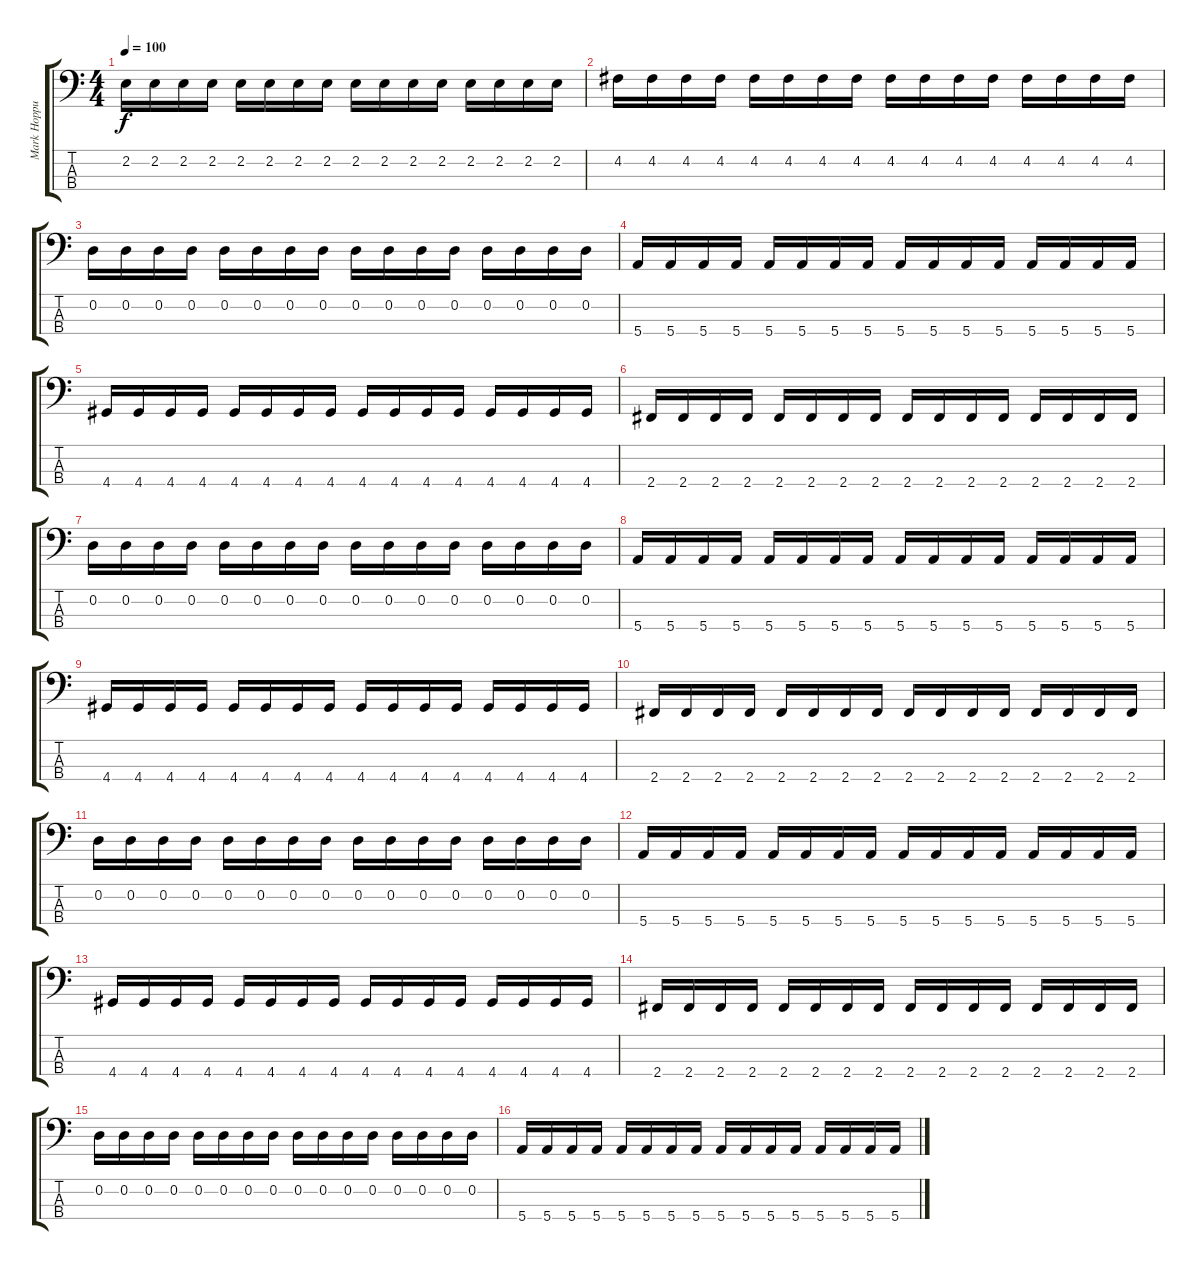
\track ("Mark Hoppus - Basse" "Mark Hoppu") {instrument electricbasspick}
\staff {score tabs}
\tuning (G2 D2 A1 E1) {hide}
\ts (4 4)
\tempo 100
\clef f4
\ks c
2.2.16{dy f} 2.2.16 2.2.16 2.2.16 2.2.16 2.2.16 2.2.16 2.2.16 2.2.16 2.2.16 2.2.16 2.2.16 2.2.16 2.2.16 2.2.16 2.2.16 |
4.2.16 4.2.16 4.2.16 4.2.16 4.2.16 4.2.16 4.2.16 4.2.16 4.2.16 4.2.16 4.2.16 4.2.16 4.2.16 4.2.16 4.2.16 4.2.16 |
0.2.16 0.2.16 0.2.16 0.2.16 0.2.16 0.2.16 0.2.16 0.2.16 0.2.16 0.2.16 0.2.16 0.2.16 0.2.16 0.2.16 0.2.16 0.2.16 |
5.4.16 5.4.16 5.4.16 5.4.16 5.4.16 5.4.16 5.4.16 5.4.16 5.4.16 5.4.16 5.4.16 5.4.16 5.4.16 5.4.16 5.4.16 5.4.16 |
4.4.16 4.4.16 4.4.16 4.4.16 4.4.16 4.4.16 4.4.16 4.4.16 4.4.16 4.4.16 4.4.16 4.4.16 4.4.16 4.4.16 4.4.16 4.4.16 |
2.4.16 2.4.16 2.4.16 2.4.16 2.4.16 2.4.16 2.4.16 2.4.16 2.4.16 2.4.16 2.4.16 2.4.16 2.4.16 2.4.16 2.4.16 2.4.16 |
0.2.16 0.2.16 0.2.16 0.2.16 0.2.16 0.2.16 0.2.16 0.2.16 0.2.16 0.2.16 0.2.16 0.2.16 0.2.16 0.2.16 0.2.16 0.2.16 |
5.4.16 5.4.16 5.4.16 5.4.16 5.4.16 5.4.16 5.4.16 5.4.16 5.4.16 5.4.16 5.4.16 5.4.16 5.4.16 5.4.16 5.4.16 5.4.16 |
4.4.16 4.4.16 4.4.16 4.4.16 4.4.16 4.4.16 4.4.16 4.4.16 4.4.16 4.4.16 4.4.16 4.4.16 4.4.16 4.4.16 4.4.16 4.4.16 |
2.4.16 2.4.16 2.4.16 2.4.16 2.4.16 2.4.16 2.4.16 2.4.16 2.4.16 2.4.16 2.4.16 2.4.16 2.4.16 2.4.16 2.4.16 2.4.16 |
0.2.16 0.2.16 0.2.16 0.2.16 0.2.16 0.2.16 0.2.16 0.2.16 0.2.16 0.2.16 0.2.16 0.2.16 0.2.16 0.2.16 0.2.16 0.2.16 |
5.4.16 5.4.16 5.4.16 5.4.16 5.4.16 5.4.16 5.4.16 5.4.16 5.4.16 5.4.16 5.4.16 5.4.16 5.4.16 5.4.16 5.4.16 5.4.16 |
4.4.16 4.4.16 4.4.16 4.4.16 4.4.16 4.4.16 4.4.16 4.4.16 4.4.16 4.4.16 4.4.16 4.4.16 4.4.16 4.4.16 4.4.16 4.4.16 |
2.4.16 2.4.16 2.4.16 2.4.16 2.4.16 2.4.16 2.4.16 2.4.16 2.4.16 2.4.16 2.4.16 2.4.16 2.4.16 2.4.16 2.4.16 2.4.16 |
0.2.16 0.2.16 0.2.16 0.2.16 0.2.16 0.2.16 0.2.16 0.2.16 0.2.16 0.2.16 0.2.16 0.2.16 0.2.16 0.2.16 0.2.16 0.2.16 |
5.4.16 5.4.16 5.4.16 5.4.16 5.4.16 5.4.16 5.4.16 5.4.16 5.4.16 5.4.16 5.4.16 5.4.16 5.4.16 5.4.16 5.4.16 5.4.16
